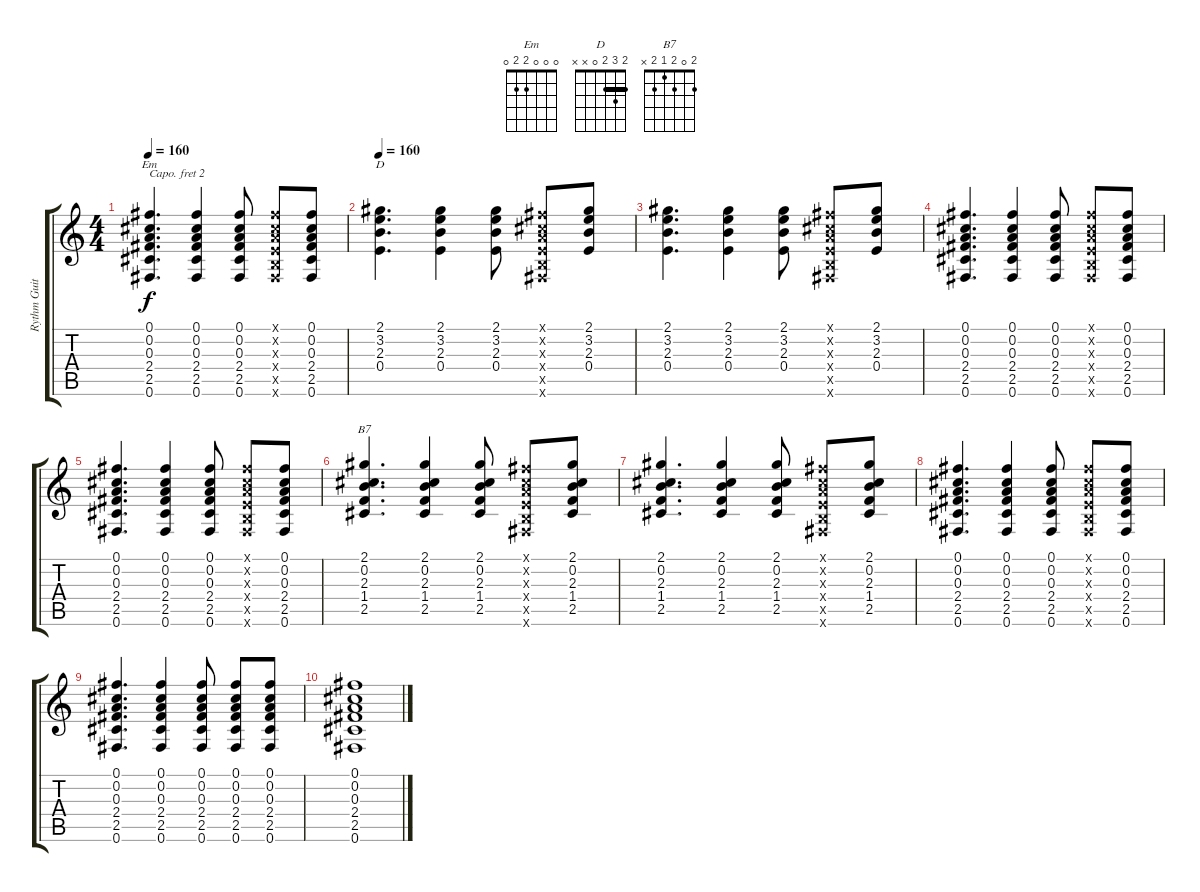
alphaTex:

\track ("Rythm Guitars" "Rythm Guit") {instrument acousticguitarnylon}
\staff {score tabs}
\capo 2
\tuning (E4 B3 G3 D3 A2 E2) {hide}
\chord ("Em" 0 0 0 2 2 0)
\chord ("D" 2 3 2 0 x x) {barre 2}
\chord ("B7" 2 0 2 1 2 x)
\ts (4 4)
\tempo 160
\clef g2
\ks c
(0.1 0.2 0.3 2.4 2.5 0.6).4{d ch "Em" dy f} (0.1 0.2 0.3 2.4 2.5 0.6).4 (0.1 0.2 0.3 2.4 2.5 0.6).8 (0.1{x} 0.2{x} 0.3{x} 0.4{x} 0.5{x} 0.6{x}).8 (0.1 0.2 0.3 2.4 2.5 0.6).8 |
\tempo 160
(2.1 3.2 2.3 0.4).4{d ch "D"} (2.1 3.2 2.3 0.4).4 (2.1 3.2 2.3 0.4).8 (0.1{x} 0.2{x} 0.3{x} 0.4{x} 0.5{x} 0.6{x}).8 (2.1 3.2 2.3 0.4).8 |
(2.1 3.2 2.3 0.4).4{d} (2.1 3.2 2.3 0.4).4 (2.1 3.2 2.3 0.4).8 (0.1{x} 0.2{x} 0.3{x} 0.4{x} 0.5{x} 0.6{x}).8 (2.1 3.2 2.3 0.4).8 |
(0.1 0.2 0.3 2.4 2.5 0.6).4{d} (0.1 0.2 0.3 2.4 2.5 0.6).4 (0.1 0.2 0.3 2.4 2.5 0.6).8 (0.1{x} 0.2{x} 0.3{x} 0.4{x} 0.5{x} 0.6{x}).8 (0.1 0.2 0.3 2.4 2.5 0.6).8 |
(0.1 0.2 0.3 2.4 2.5 0.6).4{d} (0.1 0.2 0.3 2.4 2.5 0.6).4 (0.1 0.2 0.3 2.4 2.5 0.6).8 (0.1{x} 0.2{x} 0.3{x} 0.4{x} 0.5{x} 0.6{x}).8 (0.1 0.2 0.3 2.4 2.5 0.6).8 |
(2.1 0.2 2.3 1.4 2.5).4{d ch "B7"} (2.1 0.2 2.3 1.4 2.5).4 (2.1 0.2 2.3 1.4 2.5).8 (0.1{x} 0.2{x} 0.3{x} 0.4{x} 0.5{x} 0.6{x}).8 (2.1 0.2 2.3 1.4 2.5).8 |
(2.1 0.2 2.3 1.4 2.5).4{d} (2.1 0.2 2.3 1.4 2.5).4 (2.1 0.2 2.3 1.4 2.5).8 (0.1{x} 0.2{x} 0.3{x} 0.4{x} 0.5{x} 0.6{x}).8 (2.1 0.2 2.3 1.4 2.5).8 |
(0.1 0.2 0.3 2.4 2.5 0.6).4{d} (0.1 0.2 0.3 2.4 2.5 0.6).4 (0.1 0.2 0.3 2.4 2.5 0.6).8 (0.1{x} 0.2{x} 0.3{x} 0.4{x} 0.5{x} 0.6{x}).8 (0.1 0.2 0.3 2.4 2.5 0.6).8 |
(0.1 0.2 0.3 2.4 2.5 0.6).4{d} (0.1 0.2 0.3 2.4 2.5 0.6).4 (0.1 0.2 0.3 2.4 2.5 0.6).8 (0.1 0.2 0.3 2.4 2.5 0.6).8 (0.1 0.2 0.3 2.4 2.5 0.6).8 |
(0.1 0.2 0.3 2.4 2.5 0.6).1
